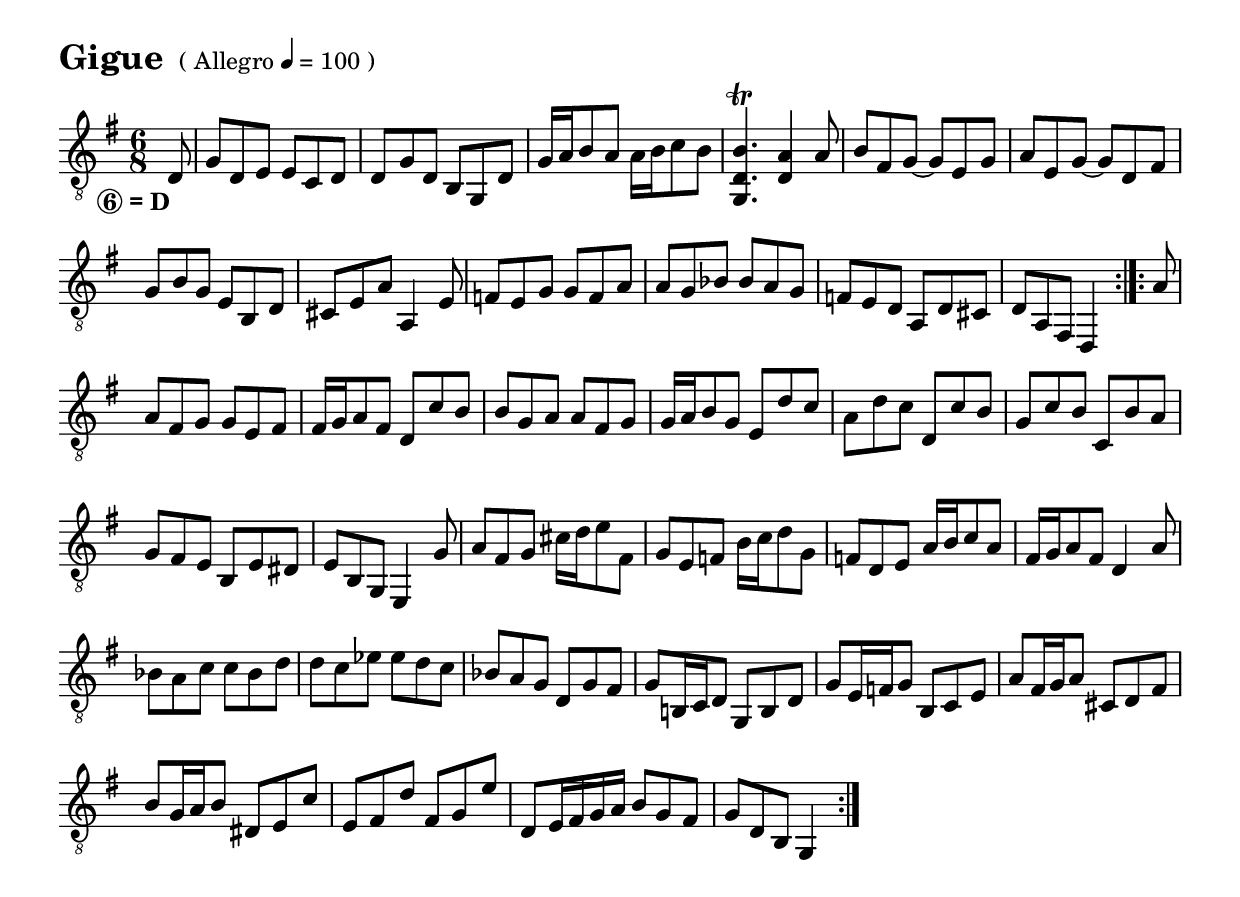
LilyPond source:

% This file is part of "Cello Suite in G-major BWV 1007" project
% Copyright on the terms of Creative Commons Legal Code CC0 1.0 Universal license
% Authors: Martyna Danysz (martynadanysz@gmail.com) and Tomasz Bojczuk (seelook@gmail.com)


\version "2.19.80"


\include "global.ly"
\include "paper.ly"

#(set-global-staff-size 21)


%\header {
%  title = \markup  \center-column { \fontsize #3 {"Cello Suite in G-major BWV 1007" } "Prelude" " "}
%  composer = \markup \center-column { "Johann Sebastian Bach" " " }
%}



\score {
  \header {
    piece = \markup { \bold { \fontsize #3 "Gigue " }
     \concat {"( Allegro " \smaller \smaller \general-align #Y #DOWN \note #"4" #1 " = 100 )" }
    }
  }

  \new Staff {
    \set Staff.midiInstrument="acoustic guitar (nylon)"
    \override Staff.NoteCollision #'merge-differently-headed = ##t
    \override Staff.Stem #'length-fraction = #1.2
    \time 6/8
    \key g \major
    \clef "G_8"
    \relative c {
      \once \override TextScript #'extra-offset = #'(-6 . 0)
      \partial8 d8 _\SCORDATURE  g d e e c d | % 1
      d g d h g d' | % 2
      g16 a h8 a a16 h c8 h | % 3
      < g, d' h' >4. \trill < d' a' >4 a'8 | %4
      h fis g ~ g e g | % 5
      a e g ~ g  d fis | % 6
      g h g e h d | % 7
      cis e a a,4 e'8 | % 8
      f e g g f a | % 9
      a g b b a g | % 10
      f e d a d cis | % 11
      d a fis d4 \bar ":|.:" 
      a''8 | % 12
      a fis g g e fis | % 13
      fis16 g a8 fis d c' h | % 14
      h g a a fis g | % 15
      g16 a h8 g e d' c | % 16
      a d c d, c' h | % 17
      g c h c, h' a | % 18
      g fis e h e dis | % 19
      e h g e4  g'8 | % 20
      a fis g cis16 d e8 fis, | % 21
      g e f h16 c d8 g, | % 22
      f d e a16 h c8 a | % 23 
      fis16 g a8 fis d4  a'8 | % 24
      b a c c b d | % 25
      d c es es d c | % 26
      b a g d g fis | % 27
      g h,!16 c d8 g, h d | % 28
      g e16 f g8 h, c e | % 29
      a fis16 g a8 cis, d fis | % 30
      h g16 a h8 dis, e c' | % 31
      e, fis d' fis, g e' | % 32
      d, e16 fis g a h8 g fis | % 33
      g d h g4 \bar ":|." % 34
    }

  }

  \midi {
    \context {
      \Score
      tempoWholesPerMinute = #(ly:make-moment 73 4)
    }
  }
  \layout {
    ragged-last = ##t
  }

}